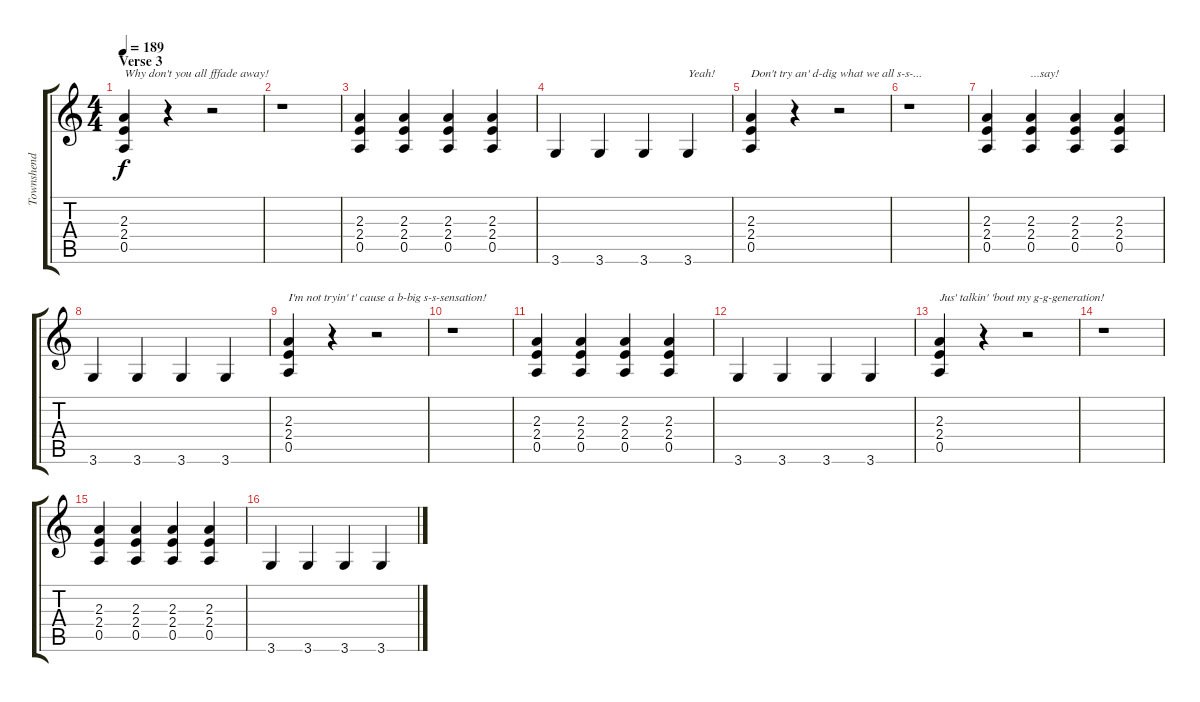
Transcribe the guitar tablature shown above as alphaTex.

\track ("Townshend Rhythm" "Townshend ") {instrument electricguitarclean}
\staff {score tabs}
\tuning (E4 B3 G3 D3 A2 E2) {hide}
\ts (4 4)
\section ("" "Verse 3")
\tempo 189
\clef g2
\ks c
(2.3 2.4 0.5).4{txt "Why don't you all fffade away!" dy f} r.4 r.2 |
r.1 |
(2.3 2.4 0.5).4 (2.3 2.4 0.5).4 (2.3 2.4 0.5).4 (2.3 2.4 0.5).4 |
3.6.4 3.6.4 3.6.4 3.6.4{txt "Yeah!"} |
(2.3 2.4 0.5).4{txt "Don't try an' d-dig what we all s-s-..."} r.4 r.2 |
r.1 |
(2.3 2.4 0.5).4 (2.3 2.4 0.5).4{txt "...say!"} (2.3 2.4 0.5).4 (2.3 2.4 0.5).4 |
3.6.4 3.6.4 3.6.4 3.6.4 |
(2.3 2.4 0.5).4{txt "I'm not tryin' t' cause a b-big s-s-sensation!"} r.4 r.2 |
r.1 |
(2.3 2.4 0.5).4 (2.3 2.4 0.5).4 (2.3 2.4 0.5).4 (2.3 2.4 0.5).4 |
3.6.4 3.6.4 3.6.4 3.6.4 |
(2.3 2.4 0.5).4{txt "Jus' talkin' 'bout my g-g-generation!"} r.4 r.2 |
r.1 |
(2.3 2.4 0.5).4 (2.3 2.4 0.5).4 (2.3 2.4 0.5).4 (2.3 2.4 0.5).4 |
3.6.4 3.6.4 3.6.4 3.6.4
